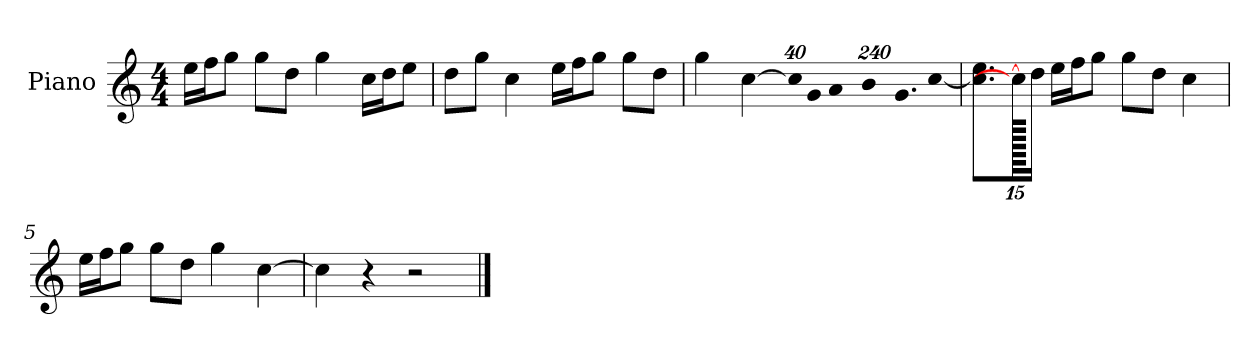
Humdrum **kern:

**kern
*part1
*staff1
*I"Piano
*I'P-no
*clefG2
*k[]
*M4/4
*MM90
=1
16ee\LL
16ff\J
8gg\J
8gg\L
8dd\J
4gg\
16cc\LL
16dd\J
8ee\J
=2
8dd\L
8gg\J
4cc\
16ee\LL
16ff\J
8gg\J
8gg\L
8dd\J
=3
4gg\
[4cc\
*Xbrackettup
!LO:N:vis=32
640%23cc/KLL]
!LO:N:vis=16
1920%137g/
!LO:N:vis=32
640%23a/JK
!LO:N:vis=8
960%137b/
!LO:N:vis=16.
960%103g/L
[384%41cc/J
=4
8.cc\] 8.ee\L
1920cc/_
16dd\Jk
16ee\LL
16ff\J
8gg\J
8gg\L
8dd\J
4cc\
=5
16ee\LL
16ff\J
8gg\J
8gg\L
8dd\J
4gg\
[4cc\
!!LO:LB:g=z
=6
4cc\]
4r
2r
==
*-
